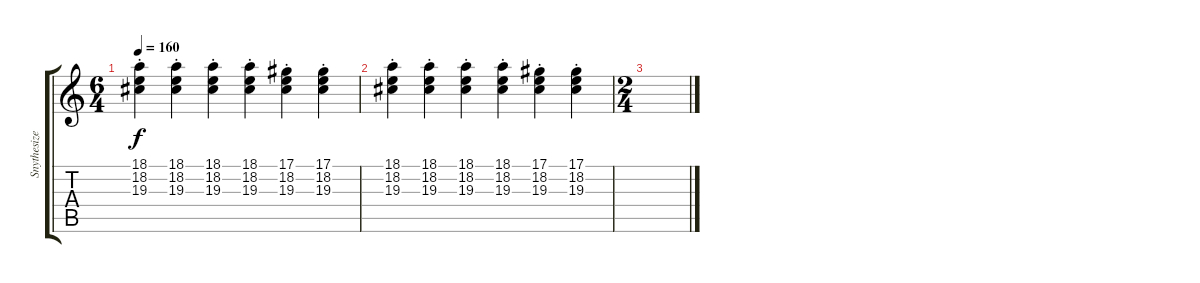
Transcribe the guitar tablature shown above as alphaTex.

\track ("Snythesizer" "Snythesize") {instrument lead1square}
\staff {score tabs}
\tuning (Eb4 Bb3 Gb3 Db3 Ab2 Db2) {hide}
\ts (6 4)
\tempo 160
\clef g2
\ks c
(18.1{st} 18.2{st} 19.3{st}).4{dy f} (18.1{st} 18.2{st} 19.3{st}).4 (18.1{st} 18.2{st} 19.3{st}).4 (18.1{st} 18.2{st} 19.3{st}).4 (17.1{st} 18.2{st} 19.3{st}).4 (17.1{st} 18.2{st} 19.3{st}).4 |
(18.1{st} 18.2{st} 19.3{st}).4 (18.1{st} 18.2{st} 19.3{st}).4 (18.1{st} 18.2{st} 19.3{st}).4 (18.1{st} 18.2{st} 19.3{st}).4 (17.1{st} 18.2{st} 19.3{st}).4 (17.1{st} 18.2{st} 19.3{st}).4 |
\ts (2 4)
